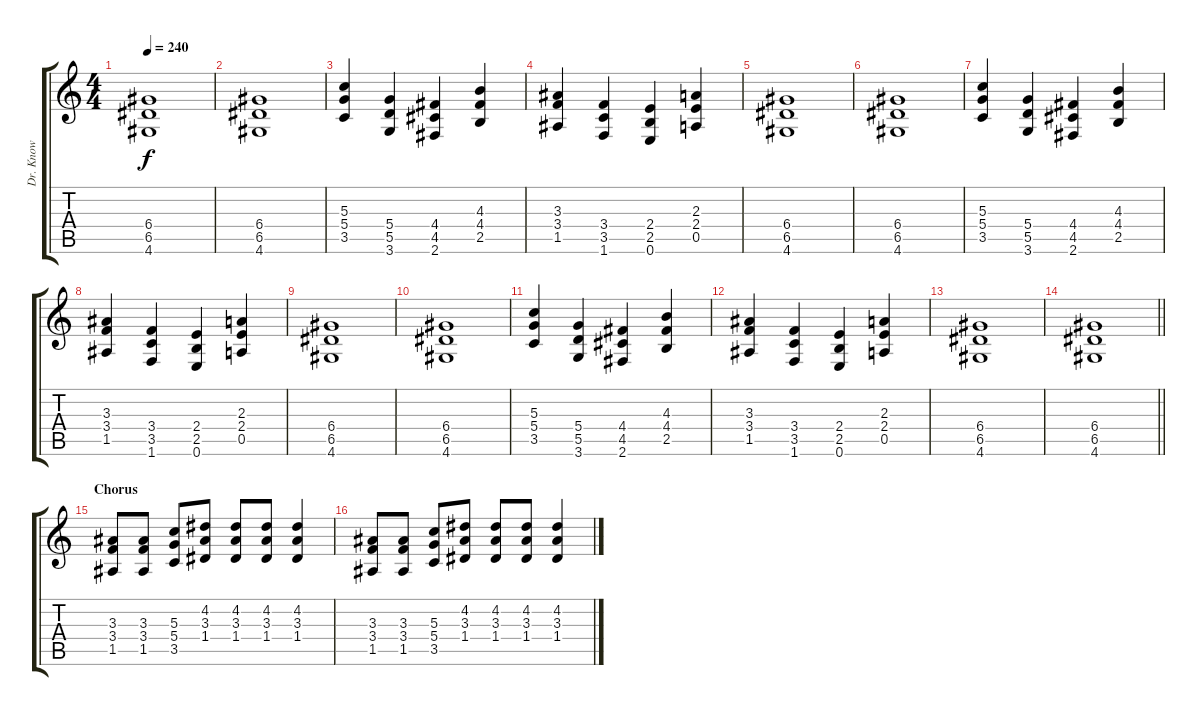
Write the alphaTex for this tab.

\track ("Dr. Know" "Dr. Know") {instrument distortionguitar}
\staff {score tabs}
\tuning (E4 B3 G3 D3 A2 E2) {hide}
\ts (4 4)
\tempo 240
\clef g2
\ks c
(6.4 6.5 4.6).1{dy f} |
(6.4 6.5 4.6).1 |
(5.3 5.4 3.5).4 (5.4 5.5 3.6).4 (4.4 4.5 2.6).4 (4.3 4.4 2.5).4 |
(3.3 3.4 1.5).4 (3.4 3.5 1.6).4 (2.4 2.5 0.6).4 (2.3 2.4 0.5).4 |
(6.4 6.5 4.6).1 |
(6.4 6.5 4.6).1 |
(5.3 5.4 3.5).4 (5.4 5.5 3.6).4 (4.4 4.5 2.6).4 (4.3 4.4 2.5).4 |
(3.3 3.4 1.5).4 (3.4 3.5 1.6).4 (2.4 2.5 0.6).4 (2.3 2.4 0.5).4 |
(6.4 6.5 4.6).1 |
(6.4 6.5 4.6).1 |
(5.3 5.4 3.5).4 (5.4 5.5 3.6).4 (4.4 4.5 2.6).4 (4.3 4.4 2.5).4 |
(3.3 3.4 1.5).4 (3.4 3.5 1.6).4 (2.4 2.5 0.6).4 (2.3 2.4 0.5).4 |
(6.4 6.5 4.6).1 |
\barLineRight lightlight
(6.4 6.5 4.6).1 |
\section ("" "Chorus")
(3.3 3.4 1.5).8 (3.3 3.4 1.5).8 (5.3 5.4 3.5).8 (4.2 3.3 1.4).8 (4.2 3.3 1.4).8 (4.2 3.3 1.4).8 (4.2 3.3 1.4).4 |
(3.3 3.4 1.5).8 (3.3 3.4 1.5).8 (5.3 5.4 3.5).8 (4.2 3.3 1.4).8 (4.2 3.3 1.4).8 (4.2 3.3 1.4).8 (4.2 3.3 1.4).4
